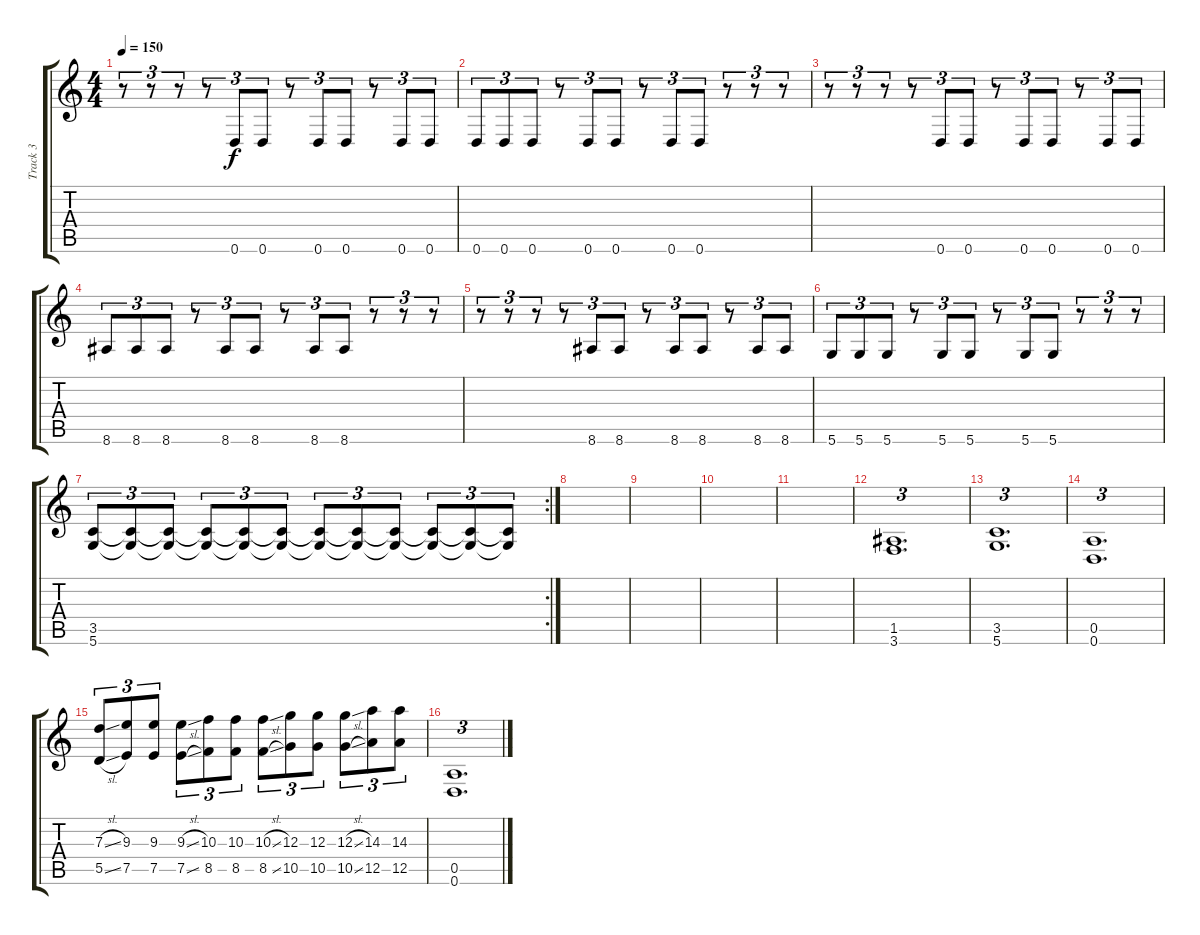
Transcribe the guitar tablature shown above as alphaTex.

\track ("Track 3" "Track 3") {instrument distortionguitar}
\staff {score tabs}
\tuning (E4 B3 G3 D3 A2 D2) {hide}
\ts (4 4)
\tempo 150
\clef g2
\ks c
r.8{tu (3 2) dy f} r.8{tu (3 2)} r.8{tu (3 2)} r.8{tu (3 2)} 0.6.8{tu (3 2)} 0.6.8{tu (3 2)} r.8{tu (3 2)} 0.6.8{tu (3 2)} 0.6.8{tu (3 2)} r.8{tu (3 2)} 0.6.8{tu (3 2)} 0.6.8{tu (3 2)} |
0.6.8{tu (3 2)} 0.6.8{tu (3 2)} 0.6.8{tu (3 2)} r.8{tu (3 2)} 0.6.8{tu (3 2)} 0.6.8{tu (3 2)} r.8{tu (3 2)} 0.6.8{tu (3 2)} 0.6.8{tu (3 2)} r.8{tu (3 2)} r.8{tu (3 2)} r.8{tu (3 2)} |
r.8{tu (3 2)} r.8{tu (3 2)} r.8{tu (3 2)} r.8{tu (3 2)} 0.6.8{tu (3 2)} 0.6.8{tu (3 2)} r.8{tu (3 2)} 0.6.8{tu (3 2)} 0.6.8{tu (3 2)} r.8{tu (3 2)} 0.6.8{tu (3 2)} 0.6.8{tu (3 2)} |
8.6.8{tu (3 2)} 8.6.8{tu (3 2)} 8.6.8{tu (3 2)} r.8{tu (3 2)} 8.6.8{tu (3 2)} 8.6.8{tu (3 2)} r.8{tu (3 2)} 8.6.8{tu (3 2)} 8.6.8{tu (3 2)} r.8{tu (3 2)} r.8{tu (3 2)} r.8{tu (3 2)} |
r.8{tu (3 2)} r.8{tu (3 2)} r.8{tu (3 2)} r.8{tu (3 2)} 8.6.8{tu (3 2)} 8.6.8{tu (3 2)} r.8{tu (3 2)} 8.6.8{tu (3 2)} 8.6.8{tu (3 2)} r.8{tu (3 2)} 8.6.8{tu (3 2)} 8.6.8{tu (3 2)} |
5.6.8{tu (3 2)} 5.6.8{tu (3 2)} 5.6.8{tu (3 2)} r.8{tu (3 2)} 5.6.8{tu (3 2)} 5.6.8{tu (3 2)} r.8{tu (3 2)} 5.6.8{tu (3 2)} 5.6.8{tu (3 2)} r.8{tu (3 2)} r.8{tu (3 2)} r.8{tu (3 2)} |
\rc 2
(3.5 5.6).8{tu (3 2)} (3.5{t} 5.6{t}).8{tu (3 2)} (3.5{t} 5.6{t}).8{tu (3 2)} (3.5{t} 5.6{t}).8{tu (3 2)} (3.5{t} 5.6{t}).8{tu (3 2)} (3.5{t} 5.6{t}).8{tu (3 2)} (3.5{t} 5.6{t}).8{tu (3 2)} (3.5{t} 5.6{t}).8{tu (3 2)} (3.5{t} 5.6{t}).8{tu (3 2)} (3.5{t} 5.6{t}).8{tu (3 2)} (3.5{t} 5.6{t}).8{tu (3 2)} (3.5{t} 5.6{t}).8{tu (3 2)} |
|
|
|
|
(1.5 3.6).1{d tu (3 2)} |
(3.5 5.6).1{d tu (3 2)} |
(0.5 0.6).1{d tu (3 2)} |
(7.3{sl} 5.5{sl}).8{tu (3 2)} (9.3 7.5).8{tu (3 2)} (9.3 7.5).8{tu (3 2)} (9.3{sl} 7.5{sl}).8{tu (3 2)} (10.3 8.5).8{tu (3 2)} (10.3 8.5).8{tu (3 2)} (10.3{sl} 8.5{sl}).8{tu (3 2)} (12.3 10.5).8{tu (3 2)} (12.3 10.5).8{tu (3 2)} (12.3{sl} 10.5{sl}).8{tu (3 2)} (14.3 12.5).8{tu (3 2)} (14.3 12.5).8{tu (3 2)} |
(0.5 0.6).1{d tu (3 2)}
